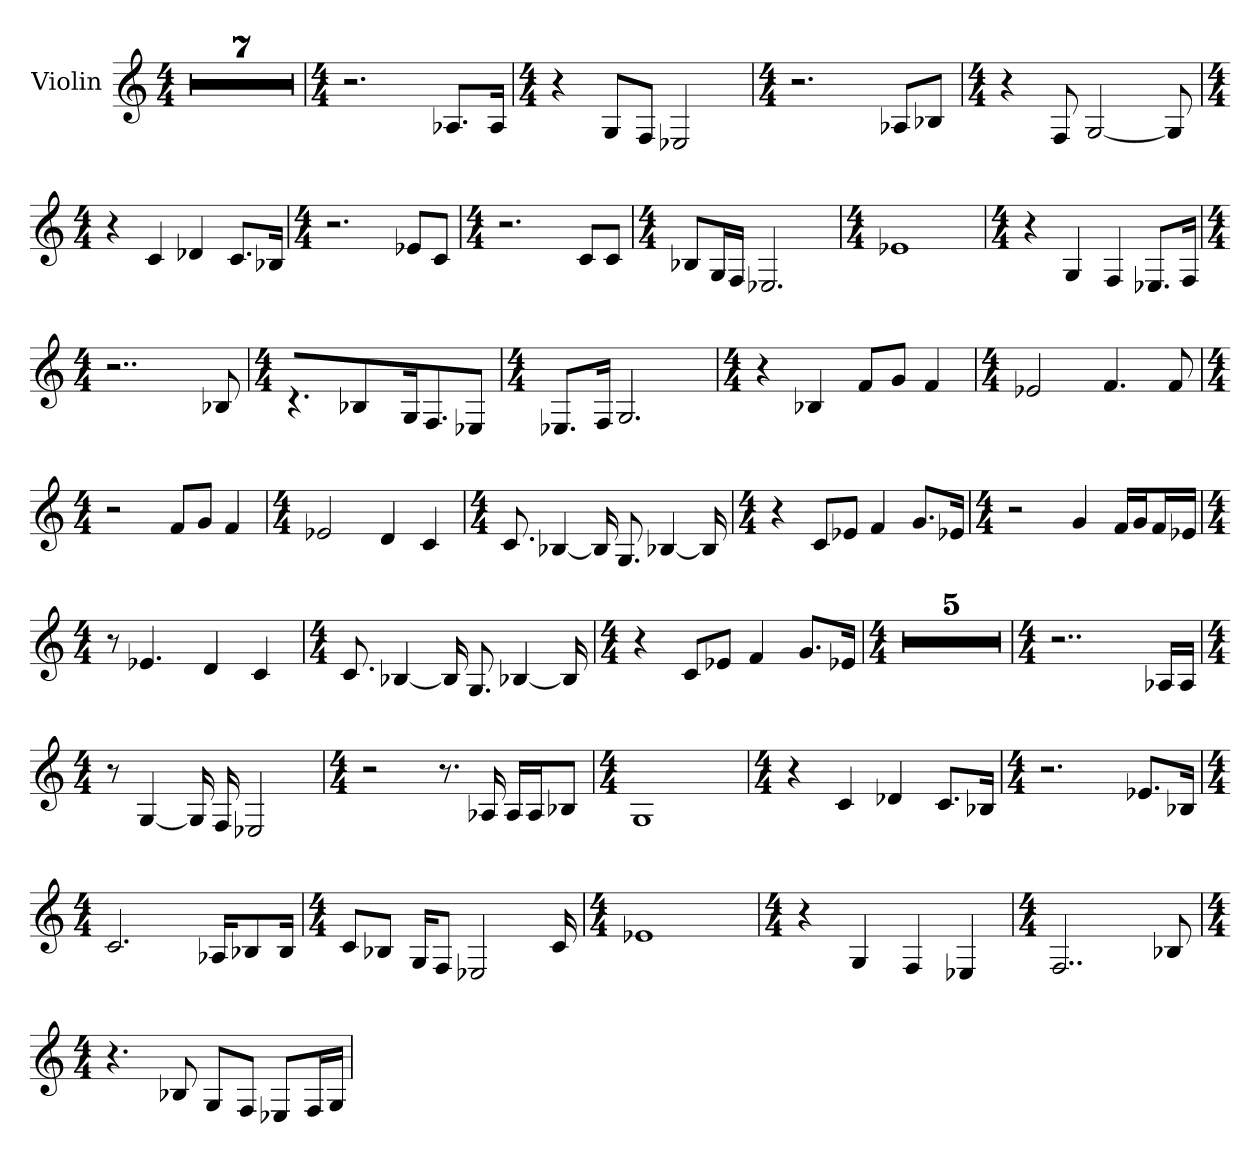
**kern
*part1
*staff1
*I"Violin
*I'Vln
*M4/4
=
1r
=
*M4/4
1r
=
*M4/4
1r
=
*M4/4
1r
=
*M4/4
1r
=
*M4/4
1r
=
*M4/4
1r
=
*M4/4
2.r
8.A-XL
16A-Jk
=
*M4/4
4r
8GL
8FJ
2E-X
=
*M4/4
2.r
8A-XL
8B-XJ
=
*M4/4
4r
8F
[2G
8G]
=
*M4/4
4r
4c
4d-X
8.cL
16B-XJk
=
*M4/4
2.r
8e-XL
8cJ
=
*M4/4
2.r
8cL
8cJ
=
*M4/4
8B-XL
16GL
16FJJ
2.E-X
=
*M4/4
1e-X
=
*M4/4
4r
4G
4F
8.E-XL
16FJk
=
*M4/4
2..r
8B-X
=
*M4/4
4.r
4B-X
16GKL
8.FJ
8E-XJ
=
*M4/4
8.E-XL
16FJk
2.G
=
*M4/4
4r
4B-X
8fL
8gJ
4f
=
*M4/4
2e-X
4.f
8f
=
*M4/4
2r
8fL
8gJ
4f
=
*M4/4
2e-X
4d
4c
=
*M4/4
8.c
[4B-X
16B-]
8.G
[4B-X
16B-]
=
*M4/4
4r
8cL
8e-XJ
4f
8.gL
16e-XJk
=
*M4/4
2r
4g
16fLL
16gJ
16fL
16e-XJJ
=
*M4/4
8r
4.e-X
4d
4c
=
*M4/4
8.c
[4B-X
16B-]
8.G
[4B-X
16B-]
=
*M4/4
4r
8cL
8e-XJ
4f
8.gL
16e-XJk
=
*M4/4
1r
=
*M4/4
1r
=
*M4/4
1r
=
*M4/4
1r
=
*M4/4
1r
=
*M4/4
2..r
16A-XLL
16A-JJ
=
*M4/4
8r
[4G
16G]
16F
2E-X
=
*M4/4
2r
8.r
16A-X
16A-LL
16A-J
8B-XJ
=
*M4/4
1G
=
*M4/4
4r
4c
4d-X
8.cL
16B-XJk
=
*M4/4
2.r
8.e-XL
16B-XJk
=
*M4/4
2.c
16A-XKL
8B-X
16B-Jk
=
*M4/4
8cL
8B-XJ
16GKL
8FJ
2E-X
16c
=
*M4/4
1e-X
=
*M4/4
4r
4G
4F
4E-X
=
*M4/4
2..F
8B-X
=
*M4/4
4.r
8B-X
8GL
8FJ
8E-XL
16FL
16GJJ
=
*-
